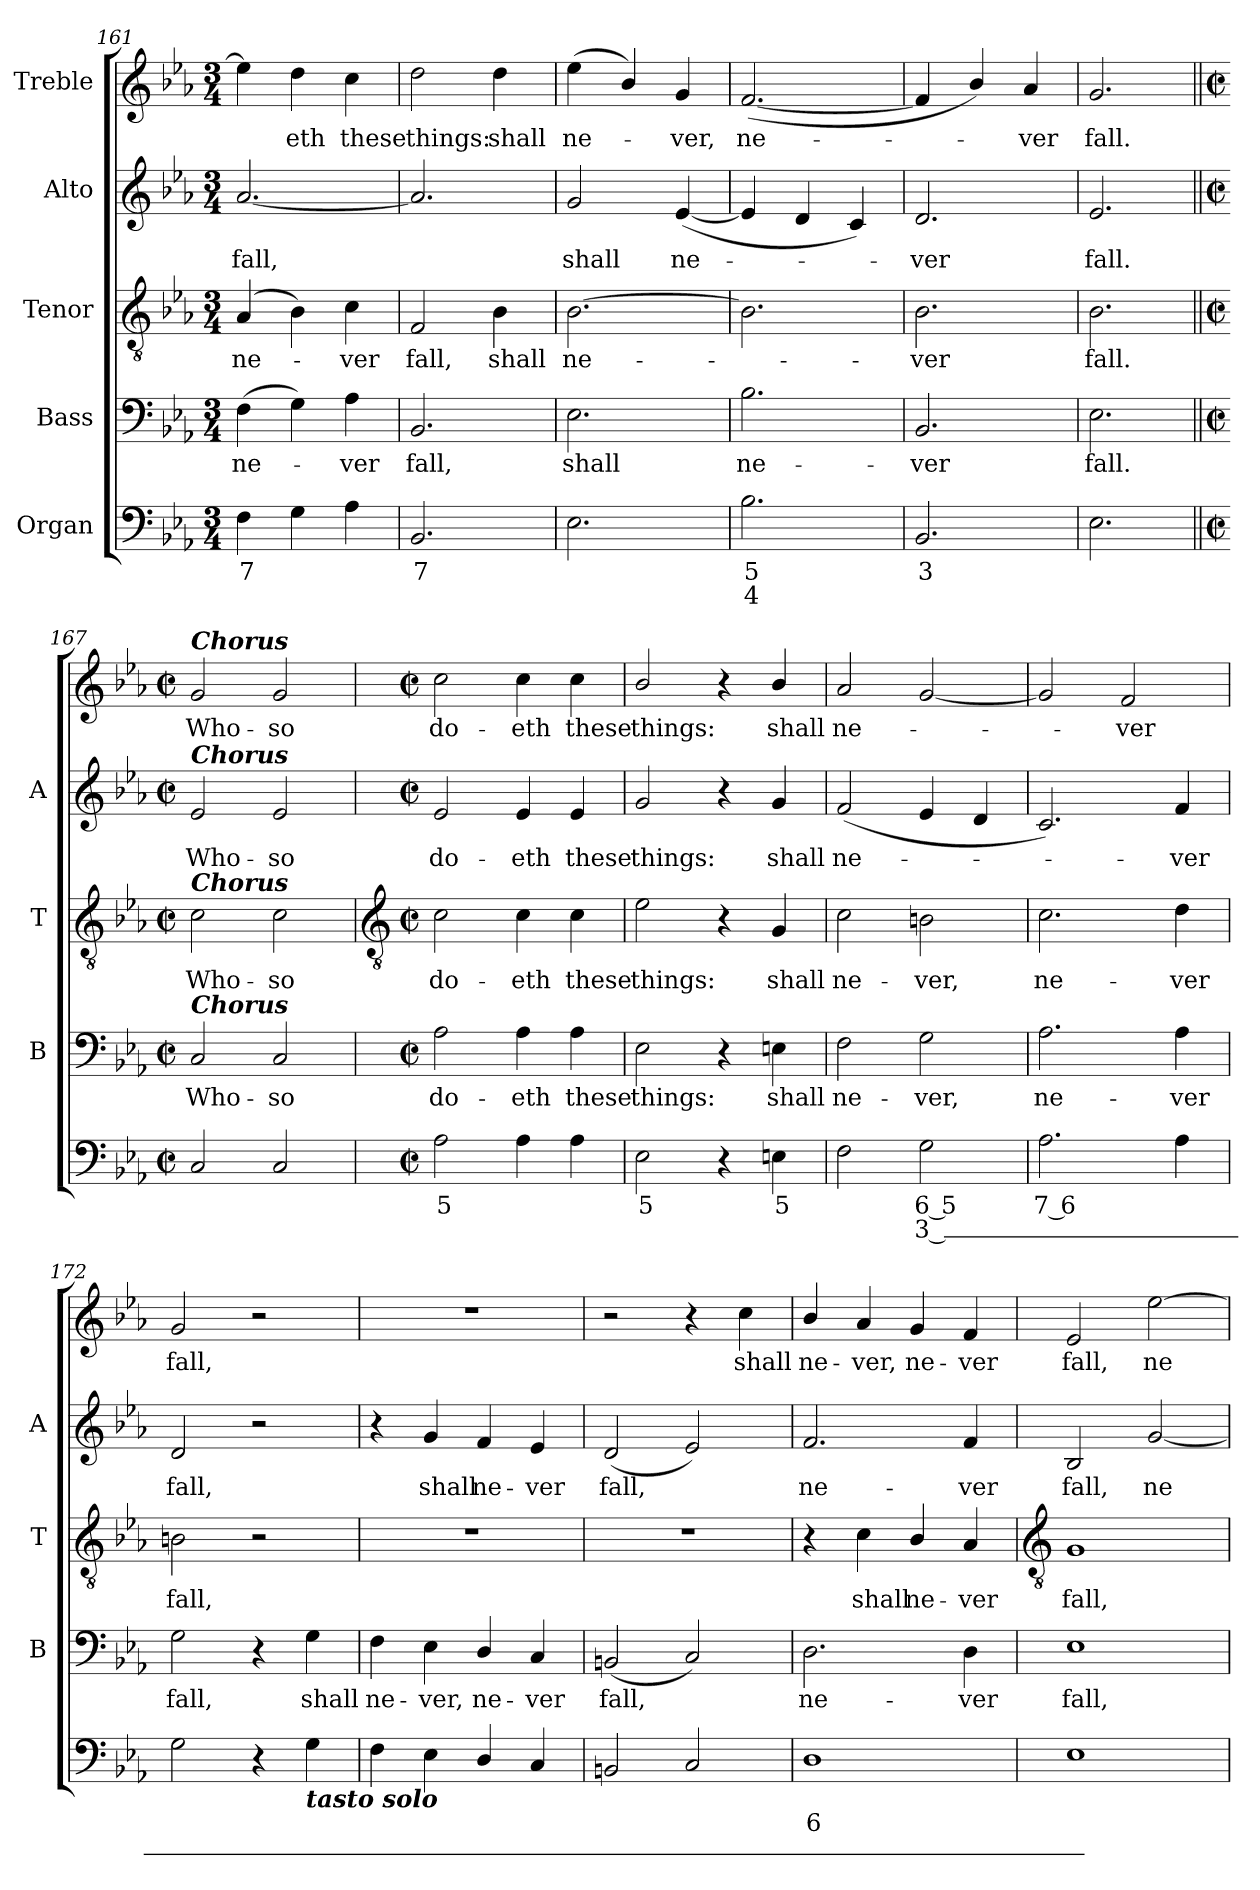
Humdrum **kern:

**kern	**text	**text	**kern	**text	**kern	**text	**kern	**text	**kern	**text
*part5	*part5	*part5	*part4	*part4	*part3	*part3	*part2	*part2	*part1	*part1
*staff5	*staff5	*staff5	*staff4	*staff4	*staff3	*staff3	*staff2	*staff2	*staff1	*staff1
*I"Organ	*	*	*I"Bass	*	*I"Tenor	*	*I"Alto	*	*I"Treble	*
*	*	*	*I'B	*	*I'T	*	*I'A	*	*	*
*clefF4	*	*	*clefF4	*	*clefGv2	*	*clefG2	*	*clefG2	*
*k[b-e-a-]	*	*	*k[b-e-a-]	*	*k[b-e-a-]	*	*k[b-e-a-]	*	*k[b-e-a-]	*
*E-:	*	*	*E-:	*	*E-:	*	*E-:	*	*E-:	*
*M3/4	*	*	*M3/4	*	*M3/4	*	*M3/4	*	*M3/4	*
=161	=161	=161	=161	=161	=161	=161	=161	=161	=161	=161
!	!LO:LY:b	!	!	!LO:LY:b	!	!LO:LY:b	!	!LO:LY:b	!	!
4F	7	.	(>4F	ne-	(<4A-	ne-	[2.a-	fall,	4ee-]	.
!	!	!	!	!	!	!	!	!	!	!LO:LY:b
4G	.	.	4G)	.	4B-)	.	.	.	4dd	eth
!	!	!	!	!LO:LY:b	!	!LO:LY:b	!	!	!	!LO:LY:b
4A-	.	.	4A-	ver	4c	ver	.	.	4cc	these
=162	=162	=162	=162	=162	=162	=162	=162	=162	=162	=162
!	!LO:LY:b	!	!	!LO:LY:b	!	!LO:LY:b	!	!	!	!LO:LY:b
2.BB-	7	.	2.BB-	fall,	2F	fall,	2.a-]	.	2dd	things:
!	!	!	!	!	!	!LO:LY:b	!	!	!	!LO:LY:b
.	.	.	.	.	4B-	shall	.	.	4dd	shall
=163	=163	=163	=163	=163	=163	=163	=163	=163	=163	=163
!	!	!	!	!LO:LY:b	!	!LO:LY:b	!	!LO:LY:b	!	!LO:LY:b
2.E-	.	.	2.E-	shall	[2.B-	ne-	2g	shall	(<4ee-	ne-
.	.	.	.	.	.	.	.	.	4b-/)	.
!	!	!	!	!	!	!	!	!LO:LY:b	!	!LO:LY:b
.	.	.	.	.	.	.	(<[4e-	ne-	4g	ver,
=164	=164	=164	=164	=164	=164	=164	=164	=164	=164	=164
!	!LO:LY:b	!LO:LY:b	!	!LO:LY:b	!	!	!	!	!	!LO:LY:b
2.B-	5	4	2.B-	ne-	2.B-]	.	4e-]	.	(<[2.f	ne-
.	.	.	.	.	.	.	4d	.	.	.
.	.	.	.	.	.	.	4c)	.	.	.
=165	=165	=165	=165	=165	=165	=165	=165	=165	=165	=165
!	!LO:LY:b	!	!	!LO:LY:b	!	!LO:LY:b	!	!LO:LY:b	!	!
2.BB-	3	.	2.BB-	-ver	2.B-	ver	2.d	ver	4f]	.
.	.	.	.	.	.	.	.	.	4b-/)	.
!	!	!	!	!	!	!	!	!	!	!LO:LY:b
.	.	.	.	.	.	.	.	.	4a-	ver
=166	=166	=166	=166	=166	=166	=166	=166	=166	=166	=166
!	!	!	!	!LO:LY:b	!	!LO:LY:b	!	!LO:LY:b	!	!LO:LY:b
2.E-	.	.	2.E-	fall.	2.B-	fall.	2.e-	fall.	2.g	fall.
=167||	=167||	=167||	=167||	=167||	=167||	=167||	=167||	=167||	=167||	=167||
*M2/2	*	*	*M2/2	*	*M2/2	*	*M2/2	*	*M2/2	*
*met(c|)	*	*	*met(c|)	*	*met(c|)	*	*met(c|)	*	*met(c|)	*
!	!	!	!	!	!	!	!	!	!LO:TX:a:Bi:t=Chorus	!
!	!	!	!	!	!	!	!LO:TX:a:Bi:t=Chorus	!	!	!
!	!	!	!	!	!LO:TX:a:Bi:t=Chorus	!	!	!	!	!
!	!	!	!LO:TX:a:Bi:t=Chorus	!	!	!	!	!	!	!
!	!	!	!	!LO:LY:b	!	!LO:LY:b	!	!LO:LY:b	!	!LO:LY:b
2C	.	.	2C	Who-	2c	Who-	2e-	Who-	2g	Who-
!	!	!	!	!LO:LY:b	!	!LO:LY:b	!	!LO:LY:b	!	!LO:LY:b
2C	.	.	2C	-so	2c	-so	2e-	-so	2g	-so
!!LO:LB:g=z
=168	=168	=168	=168	=168	=168	=168	=168	=168	=168	=168
*	*	*	*	*	*clefGv2	*	*	*	*	*
*M2/2	*	*	*M2/2	*	*M2/2	*	*M2/2	*	*M2/2	*
*met(c|)	*	*	*met(c|)	*	*met(c|)	*	*met(c|)	*	*met(c|)	*
!	!LO:LY:b	!	!	!LO:LY:b	!	!LO:LY:b	!	!LO:LY:b	!	!LO:LY:b
2A-	5	.	2A-	do-	2c	do-	2e-	do-	2cc	do-
!	!	!	!	!LO:LY:b	!	!LO:LY:b	!	!LO:LY:b	!	!LO:LY:b
4A-	.	.	4A-	-eth	4c	-eth	4e-	-eth	4cc	-eth
!	!	!	!	!LO:LY:b	!	!LO:LY:b	!	!LO:LY:b	!	!LO:LY:b
4A-	.	.	4A-	these	4c	these	4e-	these	4cc	these
=169	=169	=169	=169	=169	=169	=169	=169	=169	=169	=169
!	!LO:LY:b	!	!	!LO:LY:b	!	!LO:LY:b	!	!LO:LY:b	!	!LO:LY:b
2E-	5	.	2E-	things:	2e-	things:	2g	things:	2b-/	things:
4r	.	.	4r	.	4r	.	4r	.	4r	.
!	!LO:LY:b	!	!	!LO:LY:b	!	!LO:LY:b	!	!LO:LY:b	!	!LO:LY:b
4En	5	.	4En	shall	4G	shall	4g	shall	4b-/	shall
=170	=170	=170	=170	=170	=170	=170	=170	=170	=170	=170
!	!	!	!	!LO:LY:b	!	!LO:LY:b	!	!LO:LY:b	!	!LO:LY:b
2F	.	.	2F	ne-	2c	ne-	(<2f	ne-	2a-	ne-
!	!LO:LY:b	!LO:LY:b	!	!LO:LY:b	!	!LO:LY:b	!	!	!	!
2G	6 5	3__	2G	-ver,	2Bn	-ver,	4e-	.	[2g	.
.	.	.	.	.	.	.	4d	.	.	.
=171	=171	=171	=171	=171	=171	=171	=171	=171	=171	=171
!	!LO:LY:b	!	!	!LO:LY:b	!	!LO:LY:b	!	!	!	!
2.A-	7 6	.	2.A-	ne-	2.c	ne-	2.c)	.	2g]	.
!	!	!	!	!	!	!	!	!	!	!LO:LY:b
.	.	.	.	.	.	.	.	.	2f	ver
!	!	!	!	!LO:LY:b	!	!LO:LY:b	!	!LO:LY:b	!	!
4A-	.	.	4A-	-ver	4d	-ver	4f	ver	.	.
=172	=172	=172	=172	=172	=172	=172	=172	=172	=172	=172
!	!	!	!	!LO:LY:b	!	!LO:LY:b	!	!LO:LY:b	!	!LO:LY:b
2G	.	.	2G	fall,	2Bn	fall,	2d	fall,	2g	fall,
4r	.	.	4r	.	2r	.	2r	.	2r	.
!LO:TX:b:Bi:t=tasto solo	!	!	!	!	!	!	!	!	!	!
!	!	!	!	!LO:LY:b	!	!	!	!	!	!
4G	.	.	4G	shall	.	.	.	.	.	.
=173	=173	=173	=173	=173	=173	=173	=173	=173	=173	=173
!	!	!	!	!LO:LY:b	!	!	!	!	!	!
4F	.	.	4F	ne-	1r	.	4r	.	1r	.
!	!	!	!	!LO:LY:b	!	!	!	!LO:LY:b	!	!
4E-	.	.	4E-	-ver,	.	.	4g	shall	.	.
!	!	!	!	!LO:LY:b	!	!	!	!LO:LY:b	!	!
4D/	.	.	4D/	ne-	.	.	4f	ne-	.	.
!	!	!	!	!LO:LY:b	!	!	!	!LO:LY:b	!	!
4C	.	.	4C	-ver	.	.	4e-	-ver	.	.
=174	=174	=174	=174	=174	=174	=174	=174	=174	=174	=174
!	!	!	!	!LO:LY:b	!	!	!	!LO:LY:b	!	!
2BBn	.	.	(<2BBn	fall,	1r	.	(<2d	fall,	2r	.
2C	.	.	2C)	.	.	.	2e-)	.	4r	.
!	!	!	!	!	!	!	!	!	!	!LO:LY:b
.	.	.	.	.	.	.	.	.	4cc	shall
=175	=175	=175	=175	=175	=175	=175	=175	=175	=175	=175
!	!LO:LY:b	!	!	!LO:LY:b	!	!	!	!LO:LY:b	!	!LO:LY:b
1D	6	.	2.D	ne-	4r	.	2.f	ne-	4b-/	ne-
!	!	!	!	!	!	!LO:LY:b	!	!	!	!LO:LY:b
.	.	.	.	.	4c	shall	.	.	4a-	-ver,
!	!	!	!	!	!	!LO:LY:b	!	!	!	!LO:LY:b
.	.	.	.	.	4B-/	ne-	.	.	4g	ne-
!	!	!	!	!LO:LY:b	!	!LO:LY:b	!	!LO:LY:b	!	!LO:LY:b
.	.	.	4D	-ver	4A-	-ver	4f	-ver	4f	-ver
!!LO:LB:g=z
=176	=176	=176	=176	=176	=176	=176	=176	=176	=176	=176
*	*	*	*	*	*clefGv2	*	*	*	*	*
!	!	!	!	!LO:LY:b	!	!LO:LY:b	!	!LO:LY:b	!	!LO:LY:b
1E-	.	.	1E-	fall,	1G	fall,	2B-	fall,	2e-	fall,
!	!	!	!	!	!	!	!	!LO:LY:b	!	!LO:LY:b
.	.	.	.	.	.	.	[2g	ne-	[2ee-	ne-
=	=	=	=	=	=	=	=	=	=	=
*-	*-	*-	*-	*-	*-	*-	*-	*-	*-	*-
